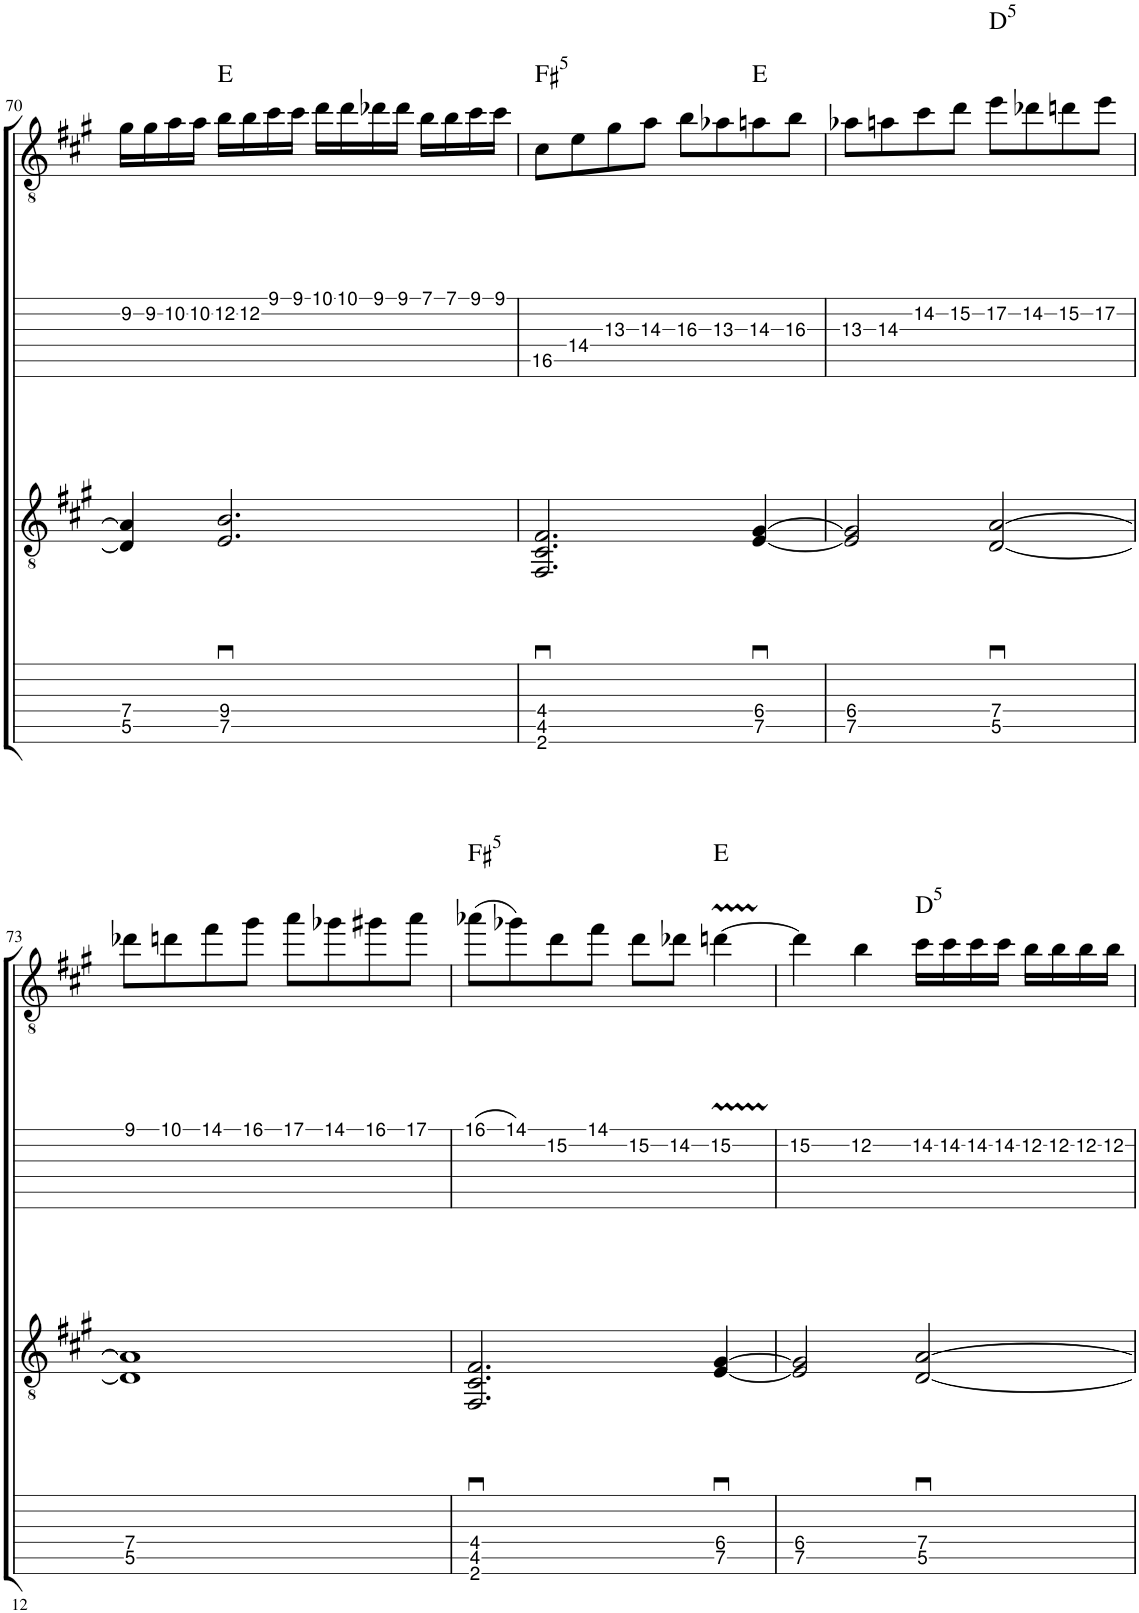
**kern	**kern	**kern	**kern	**harte
*part4	*part3	*part2	*part1	*part1
*staff4	*staff3	*staff2	*staff1	*
*I"Электрогитара	*I"Электрогитара	*I"Электрогитара	*I"Электрогитара	*
!!LO:PB:g=z
*	*clefGv2	*	*clefGv2	*
*k[f#c#g#]	*k[f#c#g#]	*k[f#c#g#]	*k[f#c#g#]	*
*M4/4	*M4/4	*M4/4	*M4/4	*
=70	=70	=70	=70	=70
4D] 4A]	4D/] 4A/]	16g#LL	16g#\LL	.
.	.	16g#J	16g#\	.
.	.	16aL	16a\	.
.	.	16aJJ	16a\JJ	.
2.Eu 2.Bu	2.E/ 2.B/	16bLL	16b\LL	E:maj
.	.	16bJ	16b\	.
.	.	16cc#L	16cc#\	.
.	.	16cc#JJ	16cc#\JJ	.
.	.	16ddLL	16dd\LL	.
.	.	16ddJ	16dd\	.
.	.	16dd-XL	16dd-X\	.
.	.	16dd-JJ	16dd-\JJ	.
.	.	16bLL	16b\LL	.
.	.	16bJ	16b\	.
.	.	16cc#L	16cc#\	.
.	.	16cc#JJ	16cc#\JJ	.
=71	=71	=71	=71	=71
!	!	!	!LO:TX:a:t=F♯	!
!	!	!	!LO:TX:a:t=5	!
2.FF#u 2.C#u 2.F#u	2.FF#/ 2.C#/ 2.F#/	8c#L	8c#\L	.
.	.	8eJ	8e\	.
.	.	8g#L	8g#\	.
.	.	8aJ	8a\J	.
.	.	8bL	8b\L	.
.	.	8a-XJ	8a-X\	.
[4Eu [4G#u	[4E/ [4G#/	8anL	8an\	E:maj
.	.	8bJ	8b\J	.
=72	=72	=72	=72	=72
2E] 2G#]	2E/] 2G#/]	8a-XL	8a-X\L	.
.	.	8anJ	8an\	.
.	.	8cc#L	8cc#\	.
.	.	8ddJ	8dd\J	.
!	!	!	!LO:TX:a:t=D	!
!	!	!	!LO:TX:a:t=5	!
[2Du [2Au	[2D/ [2A/	8eeL	8ee\L	.
.	.	8dd-XJ	8dd-X\	.
.	.	8ddnL	8ddn\	.
.	.	8eeJ	8ee\J	.
!!LO:LB:g=z
=73	=73	=73	=73	=73
1D] 1A]	1D] 1A]	8dd-XL	8dd-X\L	.
.	.	8ddnJ	8ddn\	.
.	.	8ff#L	8ff#\	.
.	.	8gg#J	8gg#\J	.
.	.	8aaL	8aa\L	.
.	.	8gg-XJ	8gg-X\	.
.	.	8gg#XL	8gg#X\	.
.	.	8aaJ	8aa\J	.
=74	=74	=74	=74	=74
!	!	!	!LO:TX:a:t=F♯	!
!	!	!	!LO:TX:a:t=5	!
2.FF#u 2.C#u 2.F#u	2.FF#/ 2.C#/ 2.F#/	(8aa-XL	(8aa-X\L	.
.	.	8gg-XJ)	8gg-X\)	.
.	.	8ddL	8dd\	.
.	.	8ff#J	8ff#\J	.
.	.	8ddL	8dd\L	.
.	.	8dd-XJ	8dd-X\J	.
[4Eu [4G#u	[4E/ [4G#/	[4ddn	[4ddn\	E:maj
=75	=75	=75	=75	=75
2E] 2G#]	2E/] 2G#/]	4dd]	4dd\]	.
.	.	4b	4b\	.
!	!	!	!LO:TX:a:t=D	!
!	!	!	!LO:TX:a:t=5	!
[2Du [2Au	[2D/ [2A/	16cc#LL	16cc#\LL	.
.	.	16cc#J	16cc#\	.
.	.	16cc#L	16cc#\	.
.	.	16cc#JJ	16cc#\JJ	.
.	.	16bLL	16b\LL	.
.	.	16bJ	16b\	.
.	.	16bL	16b\	.
.	.	16bJJ	16b\JJ	.
=	=	=	=	=
*-	*-	*-	*-	*-
